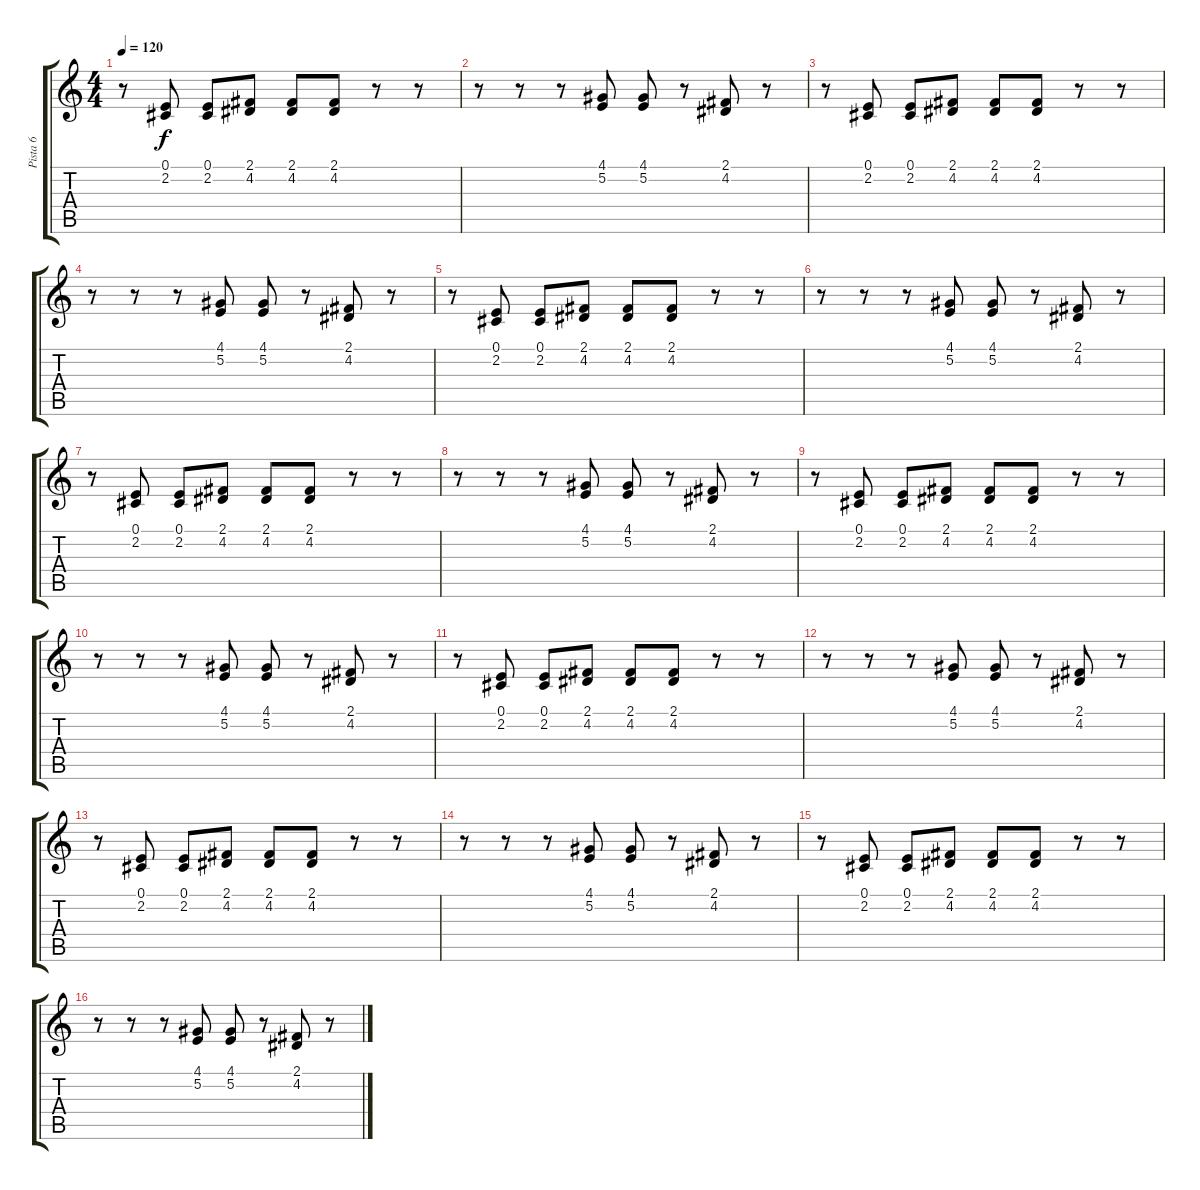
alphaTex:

\track ("Pista 6" "Pista 6") {instrument synthbrass1}
\staff {score tabs}
\tuning (E4 B3 G3 D3 A2 E2) {hide}
\ts (4 4)
\tempo 120
\clef g2
\ks c
r.8{dy f} (0.1 2.2).8 (0.1 2.2).8 (2.1 4.2).8 (2.1 4.2).8 (2.1 4.2).8 r.8 r.8 |
r.8 r.8 r.8 (4.1 5.2).8 (4.1 5.2).8 r.8 (2.1 4.2).8 r.8 |
r.8 (0.1 2.2).8 (0.1 2.2).8 (2.1 4.2).8 (2.1 4.2).8 (2.1 4.2).8 r.8 r.8 |
r.8 r.8 r.8 (4.1 5.2).8 (4.1 5.2).8 r.8 (2.1 4.2).8 r.8 |
r.8 (0.1 2.2).8 (0.1 2.2).8 (2.1 4.2).8 (2.1 4.2).8 (2.1 4.2).8 r.8 r.8 |
r.8 r.8 r.8 (4.1 5.2).8 (4.1 5.2).8 r.8 (2.1 4.2).8 r.8 |
r.8 (0.1 2.2).8 (0.1 2.2).8 (2.1 4.2).8 (2.1 4.2).8 (2.1 4.2).8 r.8 r.8 |
r.8 r.8 r.8 (4.1 5.2).8 (4.1 5.2).8 r.8 (2.1 4.2).8 r.8 |
r.8 (0.1 2.2).8 (0.1 2.2).8 (2.1 4.2).8 (2.1 4.2).8 (2.1 4.2).8 r.8 r.8 |
r.8 r.8 r.8 (4.1 5.2).8 (4.1 5.2).8 r.8 (2.1 4.2).8 r.8 |
r.8 (0.1 2.2).8 (0.1 2.2).8 (2.1 4.2).8 (2.1 4.2).8 (2.1 4.2).8 r.8 r.8 |
r.8 r.8 r.8 (4.1 5.2).8 (4.1 5.2).8 r.8 (2.1 4.2).8 r.8 |
r.8 (0.1 2.2).8 (0.1 2.2).8 (2.1 4.2).8 (2.1 4.2).8 (2.1 4.2).8 r.8 r.8 |
r.8 r.8 r.8 (4.1 5.2).8 (4.1 5.2).8 r.8 (2.1 4.2).8 r.8 |
r.8 (0.1 2.2).8 (0.1 2.2).8 (2.1 4.2).8 (2.1 4.2).8 (2.1 4.2).8 r.8 r.8 |
r.8 r.8 r.8 (4.1 5.2).8 (4.1 5.2).8 r.8 (2.1 4.2).8 r.8
